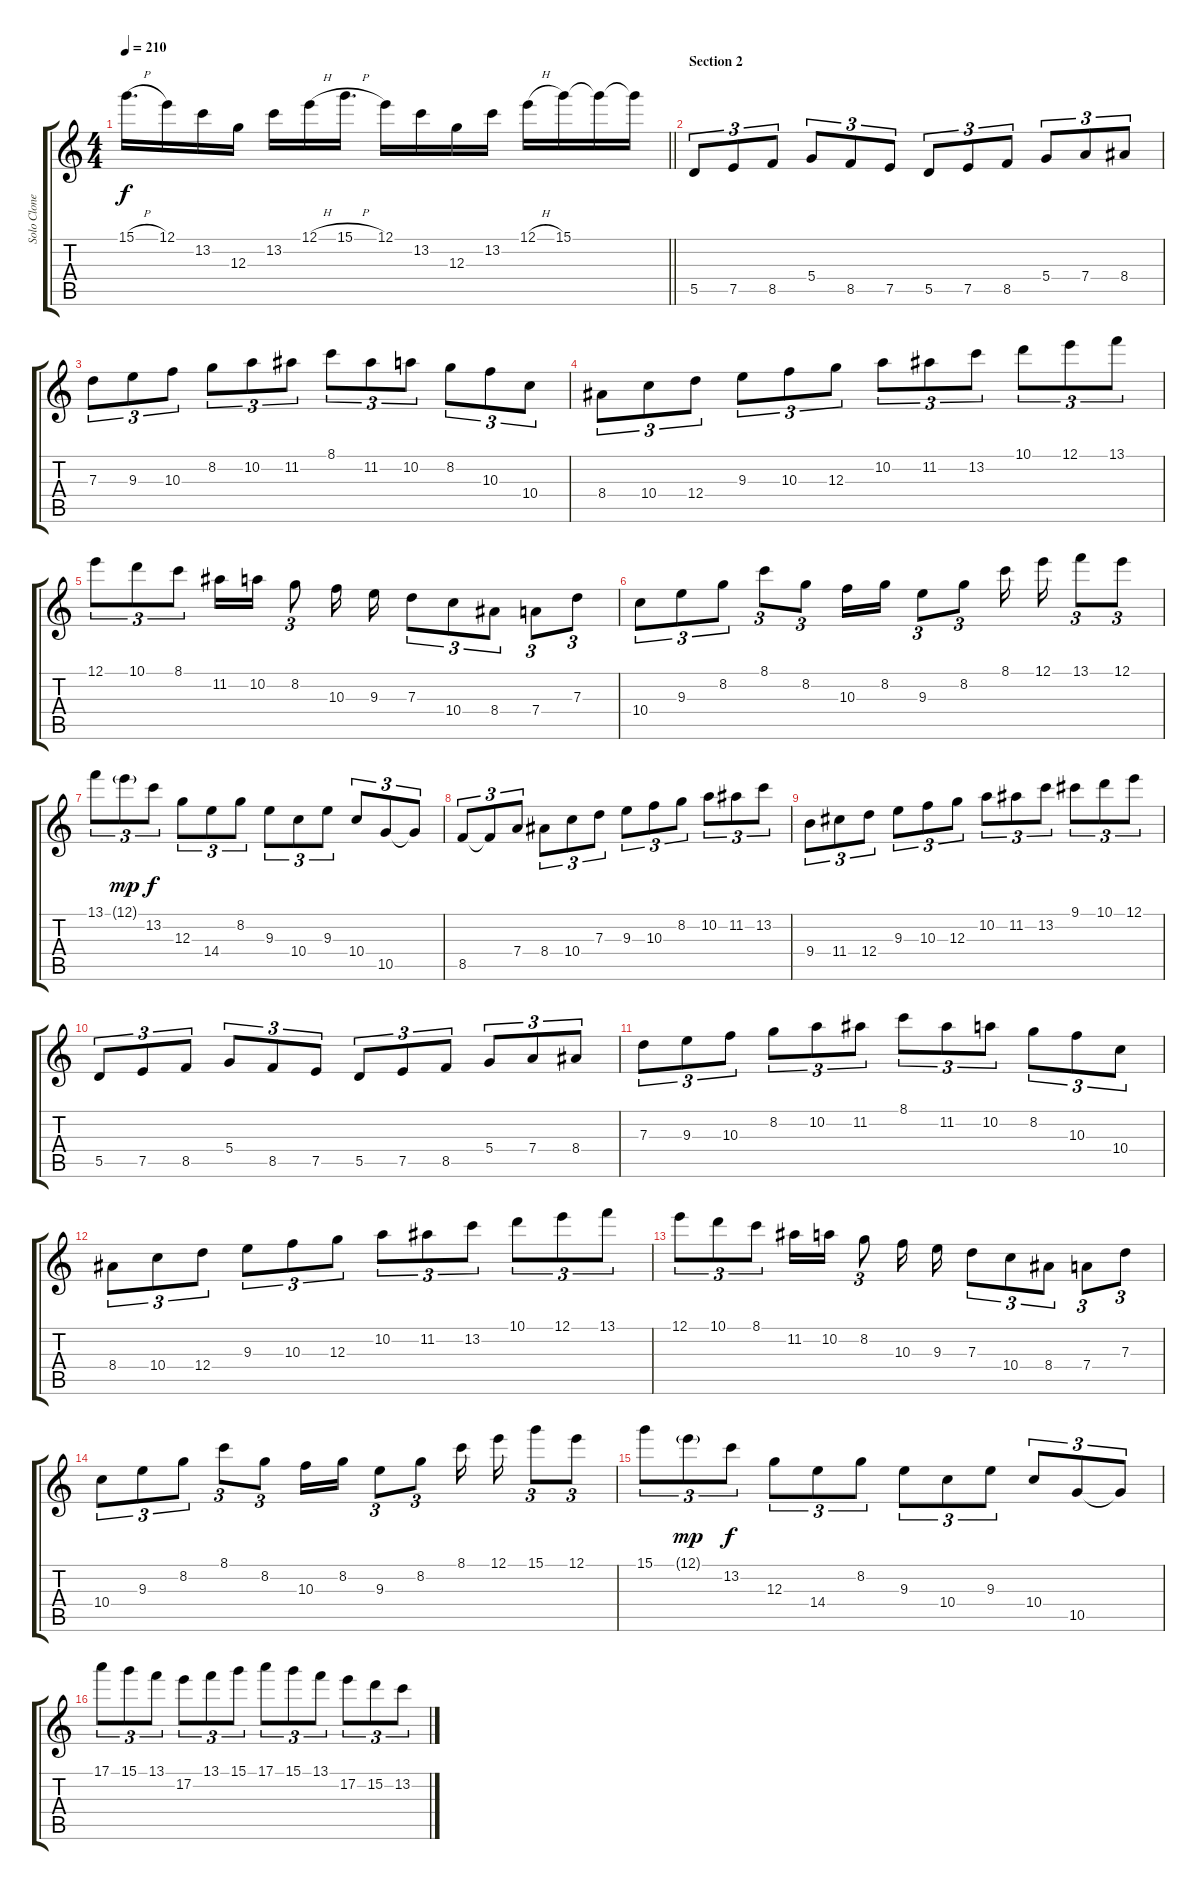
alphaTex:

\track ("Solo Clone" "Solo Clone") {instrument distortionguitar}
\staff {score tabs}
\tuning (E4 B3 G3 D3 A2 E2) {hide}
\ts (4 4)
\tempo 210
\clef g2
\barLineRight lightlight
\ks c
15.1{h}.16{d dy f} 12.1.16 13.2.16 12.3.16 13.2.16 12.1{h}.16 15.1{h}.16{d} 12.1.16 13.2.16 12.3.16 13.2.16 12.1{h}.16 15.1.16 15.1{t}.16 15.1{t}.16 |
\section ("" "Section 2")
5.5.8{tu (3 2)} 7.5.8{tu (3 2)} 8.5.8{tu (3 2)} 5.4.8{tu (3 2)} 8.5.8{tu (3 2)} 7.5.8{tu (3 2)} 5.5.8{tu (3 2)} 7.5.8{tu (3 2)} 8.5.8{tu (3 2)} 5.4.8{tu (3 2)} 7.4.8{tu (3 2)} 8.4.8{tu (3 2)} |
7.3.8{tu (3 2)} 9.3.8{tu (3 2)} 10.3.8{tu (3 2)} 8.2.8{tu (3 2)} 10.2.8{tu (3 2)} 11.2.8{tu (3 2)} 8.1.8{tu (3 2)} 11.2.8{tu (3 2)} 10.2.8{tu (3 2)} 8.2.8{tu (3 2)} 10.3.8{tu (3 2)} 10.4.8{tu (3 2)} |
8.4.8{tu (3 2)} 10.4.8{tu (3 2)} 12.4.8{tu (3 2)} 9.3.8{tu (3 2)} 10.3.8{tu (3 2)} 12.3.8{tu (3 2)} 10.2.8{tu (3 2)} 11.2.8{tu (3 2)} 13.2.8{tu (3 2)} 10.1.8{tu (3 2)} 12.1.8{tu (3 2)} 13.1.8{tu (3 2)} |
12.1.8{tu (3 2)} 10.1.8{tu (3 2)} 8.1.8{tu (3 2)} 11.2.16 10.2.16 8.2.8{tu (3 2)} 10.3.16 9.3.16 7.3.8{tu (3 2)} 10.4.8{tu (3 2)} 8.4.8{tu (3 2)} 7.4.8{tu (3 2)} 7.3.8{tu (3 2)} |
10.4.8{tu (3 2)} 9.3.8{tu (3 2)} 8.2.8{tu (3 2)} 8.1.8{tu (3 2)} 8.2.8{tu (3 2)} 10.3.16 8.2.16 9.3.8{tu (3 2)} 8.2.8{tu (3 2)} 8.1.16 12.1.16 13.1.8{tu (3 2)} 12.1.8{tu (3 2)} |
13.1.8{tu (3 2)} 12.1{g}.8{tu (3 2) dy mp} 13.2.8{tu (3 2) dy f} 12.3.8{tu (3 2)} 14.4.8{tu (3 2)} 8.2.8{tu (3 2)} 9.3.8{tu (3 2)} 10.4.8{tu (3 2)} 9.3.8{tu (3 2)} 10.4.8{tu (3 2)} 10.5.8{tu (3 2)} 10.5{t}.8{tu (3 2)} |
8.5.8{tu (3 2)} 8.5{t}.8{tu (3 2)} 7.4.8{tu (3 2)} 8.4.8{tu (3 2)} 10.4.8{tu (3 2)} 7.3.8{tu (3 2)} 9.3.8{tu (3 2)} 10.3.8{tu (3 2)} 8.2.8{tu (3 2)} 10.2.8{tu (3 2)} 11.2.8{tu (3 2)} 13.2.8{tu (3 2)} |
9.4.8{tu (3 2)} 11.4.8{tu (3 2)} 12.4.8{tu (3 2)} 9.3.8{tu (3 2)} 10.3.8{tu (3 2)} 12.3.8{tu (3 2)} 10.2.8{tu (3 2)} 11.2.8{tu (3 2)} 13.2.8{tu (3 2)} 9.1.8{tu (3 2)} 10.1.8{tu (3 2)} 12.1.8{tu (3 2)} |
5.5.8{tu (3 2)} 7.5.8{tu (3 2)} 8.5.8{tu (3 2)} 5.4.8{tu (3 2)} 8.5.8{tu (3 2)} 7.5.8{tu (3 2)} 5.5.8{tu (3 2)} 7.5.8{tu (3 2)} 8.5.8{tu (3 2)} 5.4.8{tu (3 2)} 7.4.8{tu (3 2)} 8.4.8{tu (3 2)} |
7.3.8{tu (3 2)} 9.3.8{tu (3 2)} 10.3.8{tu (3 2)} 8.2.8{tu (3 2)} 10.2.8{tu (3 2)} 11.2.8{tu (3 2)} 8.1.8{tu (3 2)} 11.2.8{tu (3 2)} 10.2.8{tu (3 2)} 8.2.8{tu (3 2)} 10.3.8{tu (3 2)} 10.4.8{tu (3 2)} |
8.4.8{tu (3 2)} 10.4.8{tu (3 2)} 12.4.8{tu (3 2)} 9.3.8{tu (3 2)} 10.3.8{tu (3 2)} 12.3.8{tu (3 2)} 10.2.8{tu (3 2)} 11.2.8{tu (3 2)} 13.2.8{tu (3 2)} 10.1.8{tu (3 2)} 12.1.8{tu (3 2)} 13.1.8{tu (3 2)} |
12.1.8{tu (3 2)} 10.1.8{tu (3 2)} 8.1.8{tu (3 2)} 11.2.16 10.2.16 8.2.8{tu (3 2)} 10.3.16 9.3.16 7.3.8{tu (3 2)} 10.4.8{tu (3 2)} 8.4.8{tu (3 2)} 7.4.8{tu (3 2)} 7.3.8{tu (3 2)} |
10.4.8{tu (3 2)} 9.3.8{tu (3 2)} 8.2.8{tu (3 2)} 8.1.8{tu (3 2)} 8.2.8{tu (3 2)} 10.3.16 8.2.16 9.3.8{tu (3 2)} 8.2.8{tu (3 2)} 8.1.16 12.1.16 15.1.8{tu (3 2)} 12.1.8{tu (3 2)} |
15.1.8{tu (3 2)} 12.1{g}.8{tu (3 2) dy mp} 13.2.8{tu (3 2) dy f} 12.3.8{tu (3 2)} 14.4.8{tu (3 2)} 8.2.8{tu (3 2)} 9.3.8{tu (3 2)} 10.4.8{tu (3 2)} 9.3.8{tu (3 2)} 10.4.8{tu (3 2)} 10.5.8{tu (3 2)} 10.5{t}.8{tu (3 2)} |
17.1.8{tu (3 2)} 15.1.8{tu (3 2)} 13.1.8{tu (3 2)} 17.2.8{tu (3 2)} 13.1.8{tu (3 2)} 15.1.8{tu (3 2)} 17.1.8{tu (3 2)} 15.1.8{tu (3 2)} 13.1.8{tu (3 2)} 17.2.8{tu (3 2)} 15.2.8{tu (3 2)} 13.2.8{tu (3 2)}
